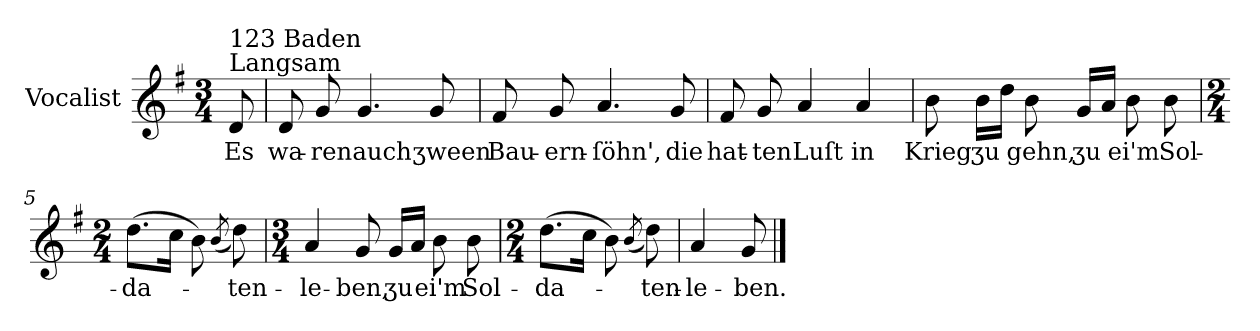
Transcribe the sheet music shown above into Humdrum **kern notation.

**kern	**text
*part1	*part1
*staff1	*staff1
*I"Vocalist	*
*k[f#]	*
*G:	*
*M3/4	*
=	=
!LO:TX:a:t=Langsam	!
!LO:TX:a:t=123 Baden	!
8d	Es
=1	=1
8d	wa-
8g	-ren
4.g	auch
8g	ʒween
=2	=2
8f#	Bau-
8g	-ern-
4.a	-ſöhn',
8g	die
=3	=3
8f#	hat-
8g	-ten
4a	Luſt
4a	in
=4	=4
8b	Krieg
16bLL	ʒu
16ddJJ	.
8b	gehn,
16gLL	ʒu
16aJJ	.
8b	ei'm
8b	Sol-
=5	=5
*M2/4	*
(8.ddL	-da-
16ccJk	.
8b)	.
(8qb	.
8dd)	-ten-
=6	=6
*M3/4	*
4a	-le-
8g	-ben,
16gLL	ʒu
16aJJ	.
8b	ei'm
8b	Sol-
=7	=7
*M2/4	*
(8.ddL	-da-
16ccJk	.
8b)	.
(8qb	.
8dd)	-ten-
=8	=8
4a	-le-
8g	-ben.
==	==
*-	*-
